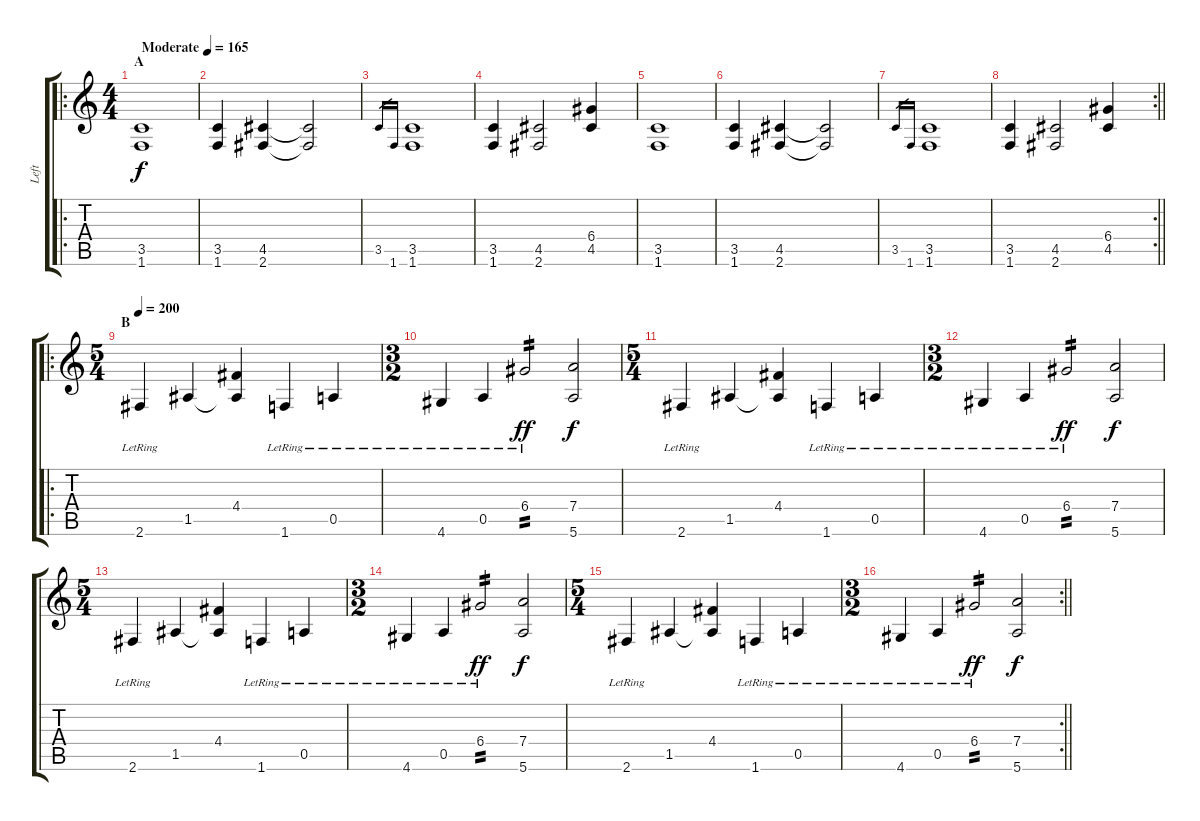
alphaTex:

\track ("Left" "Left") {instrument distortionguitar}
\staff {score tabs}
\tuning (E4 B3 G3 D3 A2 E2) {hide}
\ro
\ts (4 4)
\section ("" "A")
\tempo (165 "Moderate")
\clef g2
\ks c
(3.5 1.6).1{dy f instrument distortionguitar} |
(3.5 1.6).4 (4.5 2.6).4 (4.5{t} 2.6{t}).2 |
3.5.16{gr} 1.6.16{gr} (3.5 1.6).1 |
(3.5 1.6).4 (4.5 2.6).2 (6.4 4.5).4 |
(3.5 1.6).1 |
(3.5 1.6).4 (4.5 2.6).4 (4.5{t} 2.6{t}).2 |
3.5.16{gr} 1.6.16{gr} (3.5 1.6).1 |
\rc 2
\barLineRight lightlight
(3.5 1.6).4 (4.5 2.6).2 (6.4 4.5).4 |
\ro
\ts (5 4)
\section ("" "B")
\tempo 200
2.6{lr}.4 1.5.4 (4.4 1.5{t}).4 1.6{lr}.4 0.5{lr}.4 |
\ts (3 2)
4.6{lr}.4 0.5{lr}.4 6.4{lr}.2{tp 2 dy ff} (7.4 5.6).2{dy f} |
\ts (5 4)
2.6{lr}.4 1.5.4 (4.4 1.5{t}).4 1.6{lr}.4 0.5{lr}.4 |
\ts (3 2)
4.6{lr}.4 0.5{lr}.4 6.4{lr}.2{tp 2 dy ff} (7.4 5.6).2{dy f} |
\ts (5 4)
2.6{lr}.4 1.5.4 (4.4 1.5{t}).4 1.6{lr}.4 0.5{lr}.4 |
\ts (3 2)
4.6{lr}.4 0.5{lr}.4 6.4{lr}.2{tp 2 dy ff} (7.4 5.6).2{dy f} |
\ts (5 4)
2.6{lr}.4 1.5.4 (4.4 1.5{t}).4 1.6{lr}.4 0.5{lr}.4 |
\rc 2
\ts (3 2)
\barLineRight lightlight
4.6{lr}.4 0.5{lr}.4 6.4{lr}.2{tp 2 dy ff} (7.4 5.6).2{dy f}
